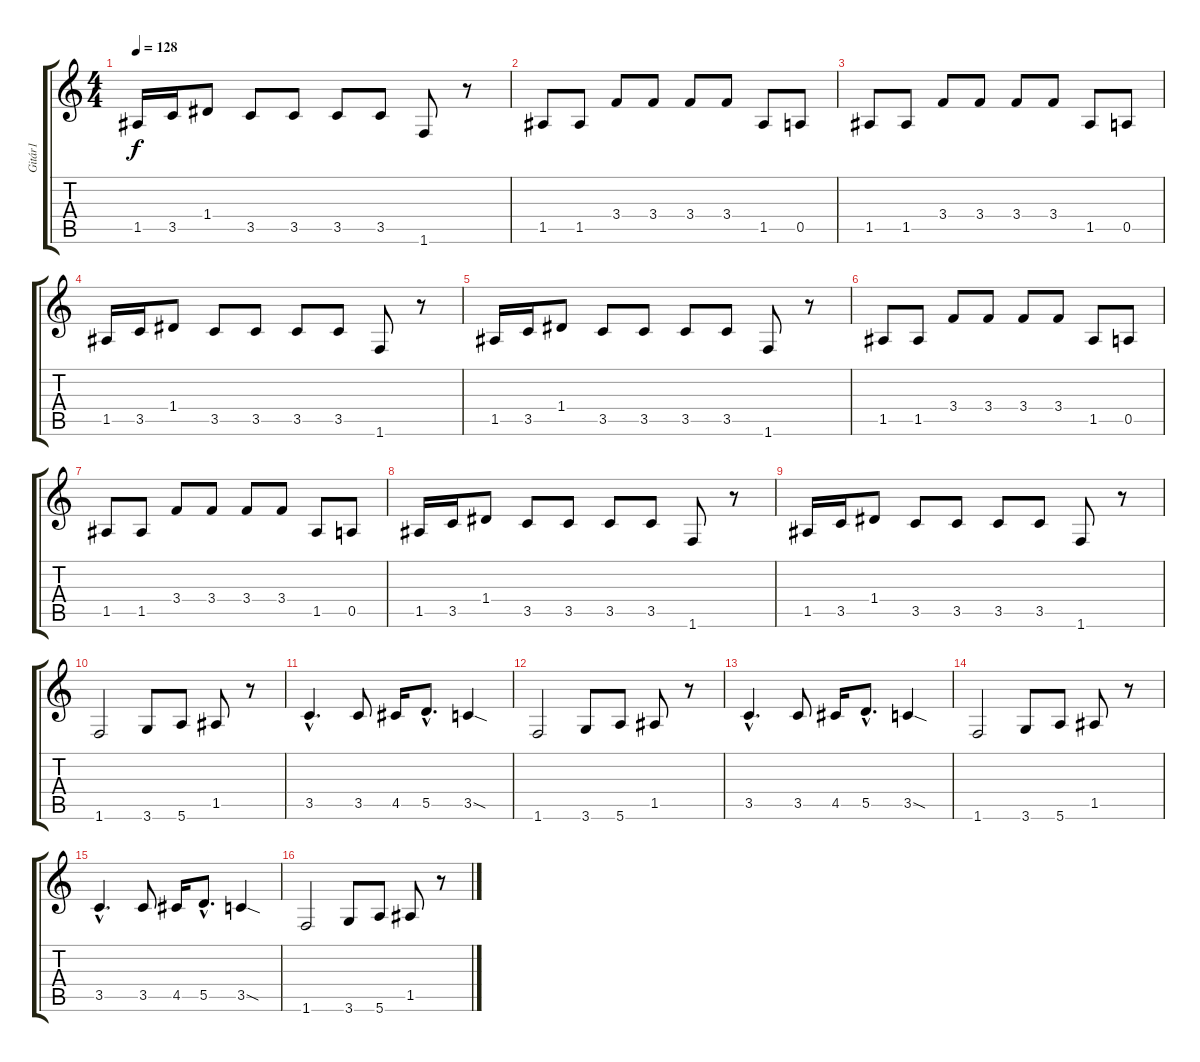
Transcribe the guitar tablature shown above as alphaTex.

\track ("Gitár1" "Gitár1") {instrument electricguitarclean}
\staff {score tabs}
\tuning (E4 B3 G3 D3 A2 E2) {hide}
\ts (4 4)
\tempo 128
\clef g2
\ks c
1.5.16{dy f} 3.5.16 1.4.8 3.5.8 3.5.8 3.5.8 3.5.8 1.6.8 r.8 |
1.5.8 1.5.8 3.4.8 3.4.8 3.4.8 3.4.8 1.5.8 0.5.8 |
1.5.8 1.5.8 3.4.8 3.4.8 3.4.8 3.4.8 1.5.8 0.5.8 |
1.5.16 3.5.16 1.4.8 3.5.8 3.5.8 3.5.8 3.5.8 1.6.8 r.8 |
1.5.16 3.5.16 1.4.8 3.5.8 3.5.8 3.5.8 3.5.8 1.6.8 r.8 |
1.5.8 1.5.8 3.4.8 3.4.8 3.4.8 3.4.8 1.5.8 0.5.8 |
1.5.8 1.5.8 3.4.8 3.4.8 3.4.8 3.4.8 1.5.8 0.5.8 |
1.5.16 3.5.16 1.4.8 3.5.8 3.5.8 3.5.8 3.5.8 1.6.8 r.8 |
1.5.16 3.5.16 1.4.8 3.5.8 3.5.8 3.5.8 3.5.8 1.6.8 r.8 |
1.6.2 3.6.8 5.6.8 1.5.8 r.8 |
3.5{hac}.4{d} 3.5.8 4.5.16 5.5{hac}.8{d} 3.5{sod}.4 |
1.6.2 3.6.8 5.6.8 1.5.8 r.8 |
3.5{hac}.4{d} 3.5.8 4.5.16 5.5{hac}.8{d} 3.5{sod}.4 |
1.6.2 3.6.8 5.6.8 1.5.8 r.8 |
3.5{hac}.4{d} 3.5.8 4.5.16 5.5{hac}.8{d} 3.5{sod}.4 |
1.6.2 3.6.8 5.6.8 1.5.8 r.8
